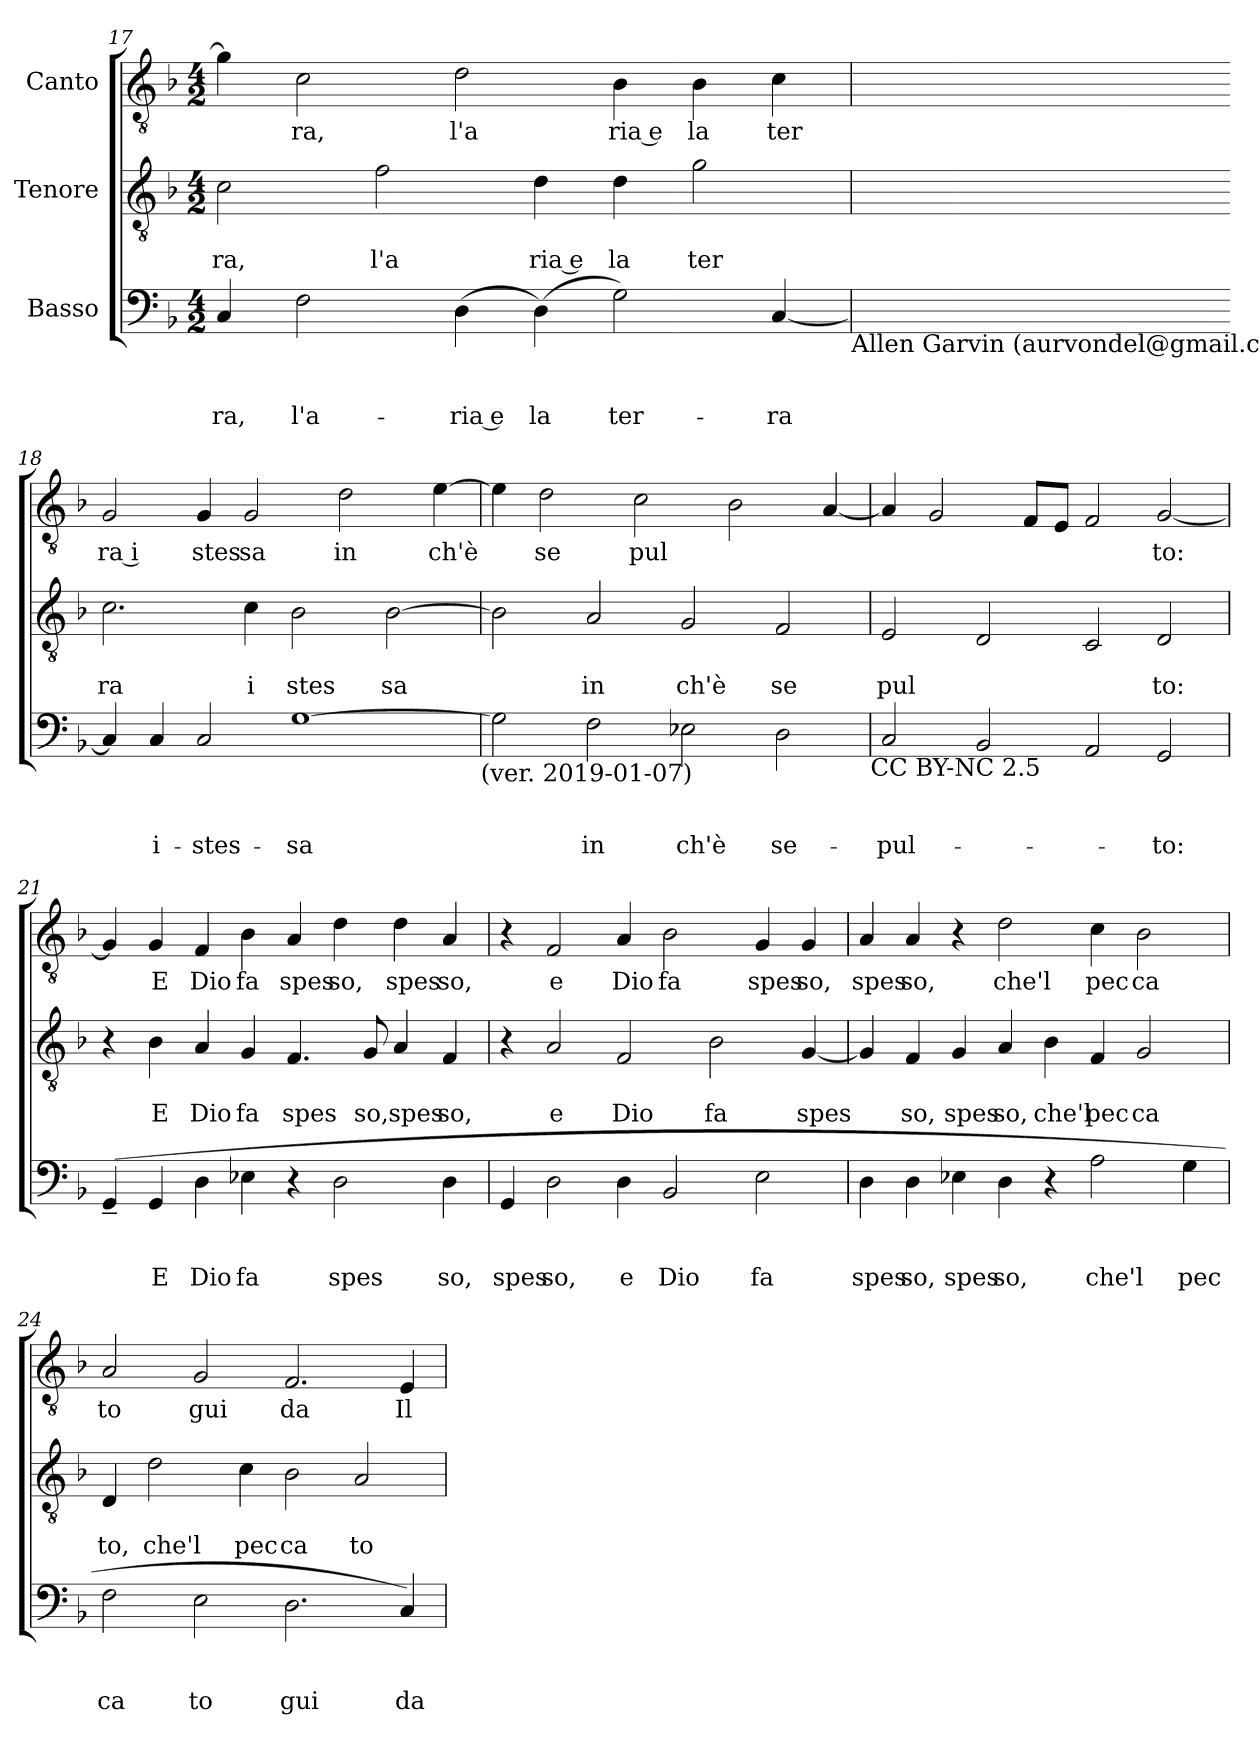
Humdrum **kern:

**kern	**text	**text	**text	**kern	**text	**text	**kern	**text
*part3	*part3	*part3	*part3	*part2	*part2	*part2	*part1	*part1
*staff3	*staff3	*staff3	*staff3	*staff2	*staff2	*staff2	*staff1	*staff1
*I"Basso	*	*	*	*I"Tenore	*	*	*I"Canto	*
*clefF4	*	*	*	*clefGv2	*	*	*clefGv2	*
*k[b-]	*	*	*	*k[b-]	*	*	*k[b-]	*
*F:	*	*	*	*F:	*	*	*F:	*
*M4/2	*	*	*	*M4/2	*	*	*M4/2	*
=17	=17	=17	=17	=17	=17	=17	=17	=17
!	!	!	!LO:LY:b	!	!	!LO:LY:b	!	!
4C/	.	.	-ra,	2c\	.	ra,	4g\]	.
!	!	!	!LO:LY:b	!	!	!	!	!LO:LY:b
2F\	.	.	l'a-	.	.	.	2c\	ra,
!	!	!	!	!	!	!LO:LY:b	!	!
.	.	.	.	2f\	.	l'a	.	.
!	!	!	!LO:LY:b:rj	!	!	!	!	!LO:LY:b
(<4D\	.	.	-ria e	.	.	.	2d\	l'a
!	!	!	!LO:LY:b	!	!	!LO:LY:b:rj	!	!
(>4D\)	.	.	la	4d\	.	ria e	.	.
!	!	!	!LO:LY:b	!	!	!LO:LY:b	!	!LO:LY:b:rj
2G\)	.	.	ter-	4d\	.	la	4B-\	ria e
!	!	!	!	!	!	!LO:LY:b	!	!LO:LY:b
.	.	.	.	2g\	.	ter	4B-\	la
!	!	!	!LO:LY:b	!	!	!	!	!LO:LY:b
[<4C/	.	.	-ra	.	.	.	4c\	ter
!LO:TX:b:t=Allen Garvin (aurvondel@gmail.com)	!	!	!	!	!	!	!	!
=18	=18	=18	=18	=18	=18	=18	=18	=18
!	!	!	!	!	!	!LO:LY:b	!	!LO:LY:b:rj
4C/]	.	.	.	2.c\	.	ra	2G/	ra i
!	!	!	!LO:LY:b	!	!	!	!	!
4C/	.	.	i-	.	.	.	.	.
!	!	!	!LO:LY:b	!	!	!	!	!LO:LY:b
2C/	.	.	-stes-	.	.	.	4G/	stes
!	!	!	!	!	!	!LO:LY:b	!	!LO:LY:b
.	.	.	.	4c\	.	i	2G/	sa
!	!	!	!LO:LY:b	!	!	!LO:LY:b	!	!
[>1G	.	.	-sa	2B-\	.	stes	.	.
!	!	!	!	!	!	!	!	!LO:LY:b
.	.	.	.	.	.	.	2d\	in
!	!	!	!	!	!	!LO:LY:b	!	!
.	.	.	.	[>2B-\	.	sa	.	.
!	!	!	!	!	!	!	!	!LO:LY:b
.	.	.	.	.	.	.	[>4e\	ch'è
!LO:TX:b:t=(ver. 2019-01-07)	!	!	!	!	!	!	!	!
=19	=19	=19	=19	=19	=19	=19	=19	=19
2G\]	.	.	.	2B-\]	.	.	4e\]	.
!	!	!	!	!	!	!	!	!LO:LY:b
.	.	.	.	.	.	.	2d\	se
!	!	!	!LO:LY:b	!	!	!LO:LY:b	!	!
2F\	.	.	in	2A/	.	in	.	.
!	!	!	!	!	!	!	!	!LO:LY:b
.	.	.	.	.	.	.	2c\	pul
!	!	!	!LO:LY:b	!	!	!LO:LY:b	!	!
2E-X\	.	.	ch'è	2G/	.	ch'è	.	.
.	.	.	.	.	.	.	2B-\	.
!	!	!	!LO:LY:b	!	!	!LO:LY:b	!	!
2D\	.	.	se-	2F/	.	se	.	.
.	.	.	.	.	.	.	[<4A/	.
!LO:TX:b:t=CC BY-NC 2.5	!	!	!	!	!	!	!	!
=20	=20	=20	=20	=20	=20	=20	=20	=20
!	!	!	!LO:LY:b	!	!	!LO:LY:b	!	!
2C/	.	.	-pul-	2E/	.	pul	4A/]	.
.	.	.	.	.	.	.	2G/	.
2BB-/	.	.	.	2D/	.	.	.	.
.	.	.	.	.	.	.	8F/L	.
.	.	.	.	.	.	.	8E/J	.
2AA/	.	.	.	2C/	.	.	2F/	.
!	!	!	!LO:LY:b	!	!	!LO:LY:b	!	!LO:LY:b
2GG/	.	.	-to:	2D/	.	to:	[>2G/	to:
!!LO:LB:g=z
=21	=21	=21	=21	=21	=21	=21	=21	=21
(<4GG~</	.	.	.	4r	.	.	4G/]	.
!	!	!	!LO:LY:b	!	!	!LO:LY:b	!	!LO:LY:b
4GG/	.	.	E	4B-\	.	E	4G/	E
!	!	!	!LO:LY:b	!	!	!LO:LY:b	!	!LO:LY:b
4D\	.	.	Dio	4A/	.	Dio	4F/	Dio
!	!	!	!LO:LY:b	!	!	!LO:LY:b	!	!LO:LY:b
4E-\	.	.	fa	4G/	.	fa	4B-\	fa
!	!	!	!	!	!	!LO:LY:b	!	!LO:LY:b
4r	.	.	.	4.F/	.	spes	4A/	spes
!	!	!	!LO:LY:b	!	!	!	!	!LO:LY:b
2D\	.	.	spes	.	.	.	4d\	so,
!	!	!	!	!	!	!LO:LY:b	!	!
.	.	.	.	8G/	.	so,	.	.
!	!	!	!	!	!	!LO:LY:b	!	!LO:LY:b
.	.	.	.	4A/	.	spes	4d\	spes
!	!	!	!LO:LY:b	!	!	!LO:LY:b	!	!LO:LY:b
4D\	.	.	so,	4F/	.	so,	4A/	so,
=22	=22	=22	=22	=22	=22	=22	=22	=22
!	!	!	!LO:LY:b	!	!	!	!	!
4GG/	.	.	spes	4r	.	.	4r	.
!	!	!	!LO:LY:b	!	!	!LO:LY:b	!	!LO:LY:b
2D\	.	.	so,	2A/	.	e	2F/	e
!	!	!	!LO:LY:b	!	!	!LO:LY:b	!	!LO:LY:b
4D\	.	.	e	2F/	.	Dio	4A/	Dio
!	!	!	!LO:LY:b	!	!	!	!	!LO:LY:b
2BB-/	.	.	Dio	.	.	.	2B-\	fa
!	!	!	!	!	!	!LO:LY:b	!	!
.	.	.	.	2B-\	.	fa	.	.
!	!	!	!LO:LY:b	!	!	!	!	!LO:LY:b
2E\	.	.	fa	.	.	.	4G/	spes
!	!	!	!	!	!	!LO:LY:b	!	!LO:LY:b
.	.	.	.	[<4G/	.	spes	4G/	so,
=23	=23	=23	=23	=23	=23	=23	=23	=23
!	!	!	!LO:LY:b	!	!	!	!	!LO:LY:b
4D\	.	.	spes	4G/]	.	.	4A/	spes
!	!	!	!LO:LY:b	!	!	!LO:LY:b	!	!LO:LY:b
4D\	.	.	so,	4F/	.	so,	4A/	so,
!	!	!	!LO:LY:b	!	!	!LO:LY:b	!	!
4E-\	.	.	spes	4G/	.	spes	4r	.
!	!	!	!LO:LY:b	!	!	!LO:LY:b	!	!LO:LY:b
4D\	.	.	so,	4A/	.	so,	2d\	che'l
!	!	!	!	!	!	!LO:LY:b	!	!
4r	.	.	.	4B-\	.	che'l	.	.
!	!	!	!LO:LY:b	!	!	!LO:LY:b	!	!LO:LY:b
2A\	.	.	che'l	4F/	.	pec	4c\	pec
!	!	!	!	!	!	!LO:LY:b	!	!LO:LY:b
.	.	.	.	2G/	.	ca	2B-\	ca
!	!	!	!LO:LY:b	!	!	!	!	!
4G\	.	.	pec	.	.	.	.	.
=24	=24	=24	=24	=24	=24	=24	=24	=24
!	!	!	!LO:LY:b	!	!	!LO:LY:b	!	!LO:LY:b
2F\	.	.	ca	4D/	.	to,	2A/	to
!	!	!	!	!	!	!LO:LY:b	!	!
.	.	.	.	2d\	.	che'l	.	.
!	!	!	!LO:LY:b	!	!	!	!	!LO:LY:b
2E\	.	.	to	.	.	.	2G/	gui
!	!	!	!	!	!	!LO:LY:b	!	!
.	.	.	.	4c\	.	pec	.	.
!	!	!	!LO:LY:b	!	!	!LO:LY:b	!	!LO:LY:b
2.D\	.	.	gui	2B-\	.	ca	2.F/	da
!	!	!	!	!	!	!LO:LY:b	!	!
.	.	.	.	2A/	.	to	.	.
!	!	!	!LO:LY:b	!	!	!	!	!LO:LY:b
4C/)	.	.	da	.	.	.	4E/	Il
=	=	=	=	=	=	=	=	=
*-	*-	*-	*-	*-	*-	*-	*-	*-
